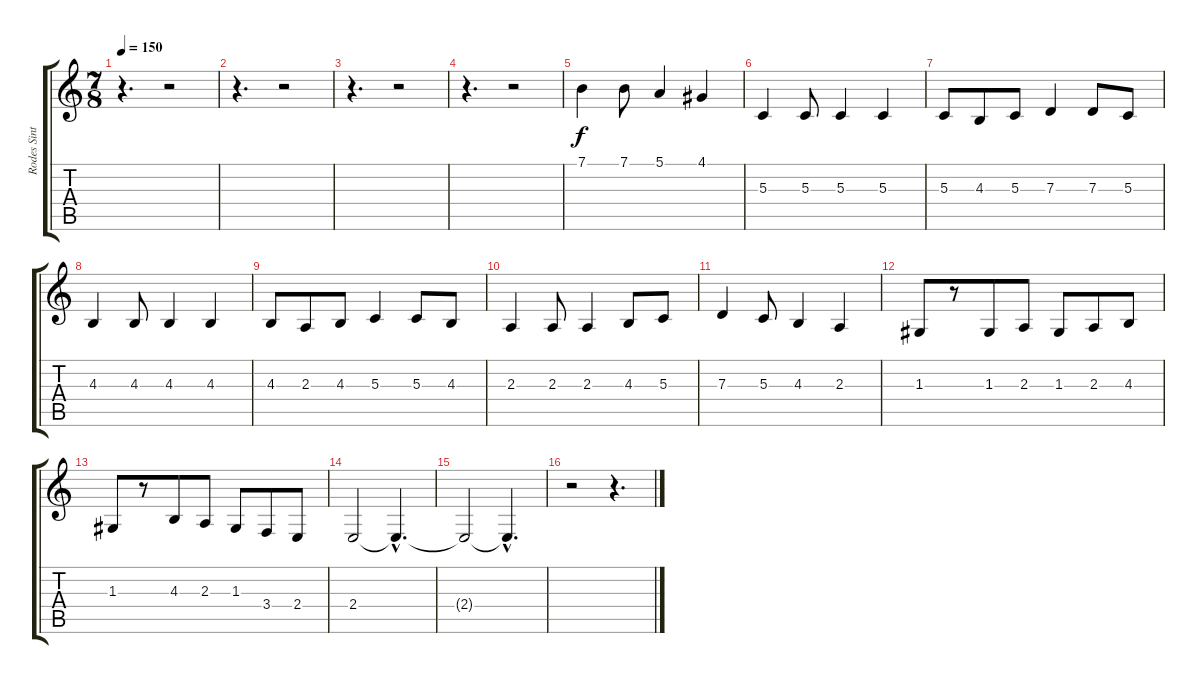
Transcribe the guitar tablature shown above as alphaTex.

\track ("Rodes Sintisajzer" "Rodes Sint") {instrument electricpiano1}
\staff {score tabs}
\tuning (E4 B3 G3 D3 A2 E2) {hide}
\ts (7 8)
\tempo 150
\clef g2
\ks c
r.4{d dy f} r.2 |
r.4{d} r.2 |
r.4{d} r.2 |
r.4{d} r.2 |
7.1.4 7.1.8 5.1.4 4.1.4 |
5.3.4 5.3.8 5.3.4 5.3.4 |
5.3.8 4.3.8 5.3.8 7.3.4 7.3.8 5.3.8 |
4.3.4 4.3.8 4.3.4 4.3.4 |
4.3.8 2.3.8 4.3.8 5.3.4 5.3.8 4.3.8 |
2.3.4 2.3.8 2.3.4 4.3.8 5.3.8 |
7.3.4 5.3.8 4.3.4 2.3.4 |
1.3.8 r.8 1.3.8 2.3.8 1.3.8 2.3.8 4.3.8 |
1.3.8 r.8 4.3.8 2.3.8 1.3.8 3.4.8 2.4.8 |
2.4.2 2.4{hac t}.4{d} |
2.4{t}.2 2.4{hac t}.4{d} |
r.2 r.4{d}
